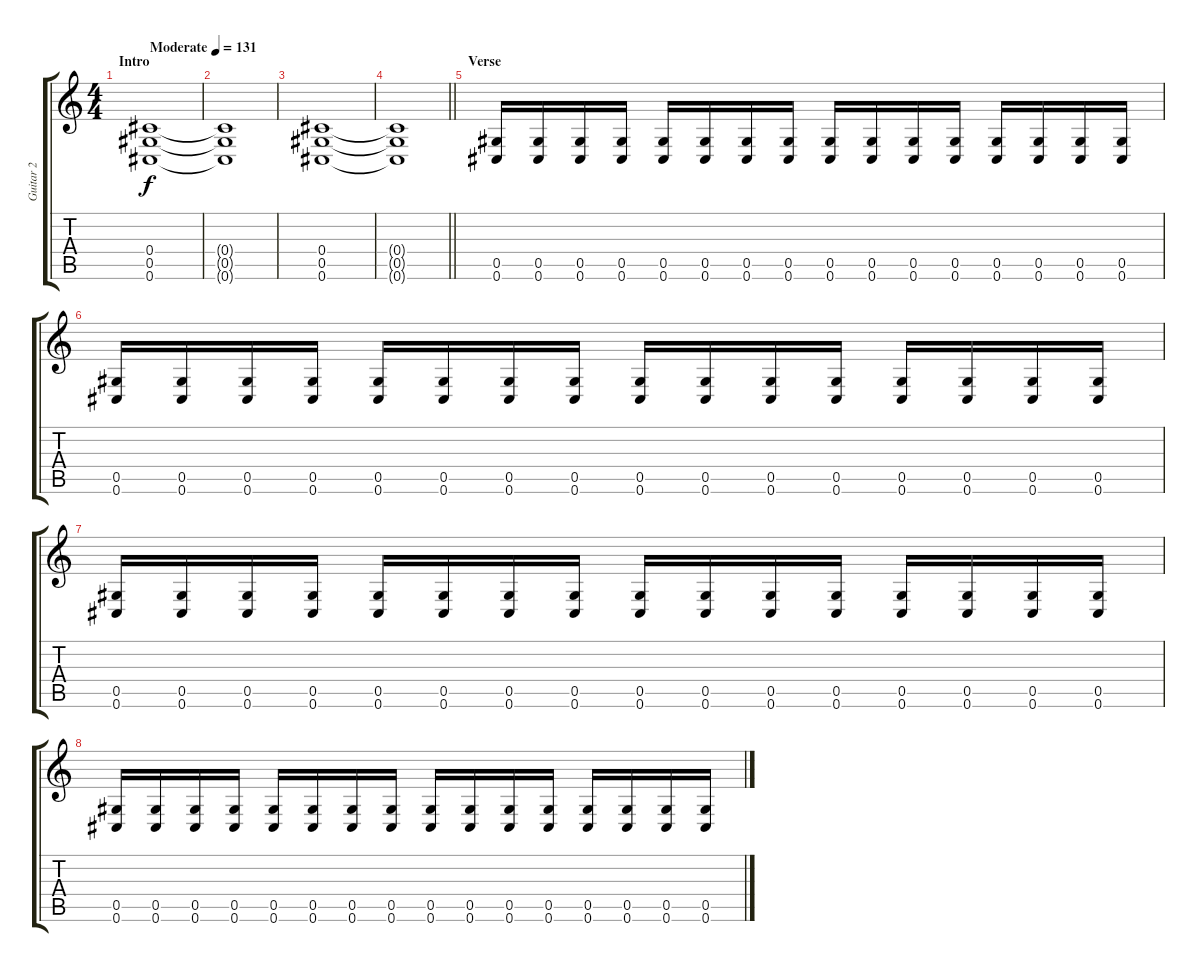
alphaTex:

\track ("Guitar 2" "Guitar 2") {instrument distortionguitar}
\staff {score tabs}
\tuning (Eb4 Bb3 Gb3 Db3 Ab2 Db2) {hide}
\ts (4 4)
\section ("" "Intro")
\tempo (131 "Moderate")
\clef g2
\ks c
(0.4 0.5 0.6).1{dy f instrument distortionguitar} |
(0.4{t} 0.5{t} 0.6{t}).1 |
(0.4 0.5 0.6).1 |
\barLineRight lightlight
(0.4{t} 0.5{t} 0.6{t}).1 |
\section ("" "Verse")
(0.5 0.6).16{volume 9} (0.5 0.6).16 (0.5 0.6).16 (0.5 0.6).16 (0.5 0.6).16 (0.5 0.6).16 (0.5 0.6).16 (0.5 0.6).16 (0.5 0.6).16 (0.5 0.6).16 (0.5 0.6).16 (0.5 0.6).16 (0.5 0.6).16 (0.5 0.6).16 (0.5 0.6).16 (0.5 0.6).16 |
(0.5 0.6).16 (0.5 0.6).16 (0.5 0.6).16 (0.5 0.6).16 (0.5 0.6).16 (0.5 0.6).16 (0.5 0.6).16 (0.5 0.6).16 (0.5 0.6).16 (0.5 0.6).16 (0.5 0.6).16 (0.5 0.6).16 (0.5 0.6).16 (0.5 0.6).16 (0.5 0.6).16 (0.5 0.6).16 |
(0.5 0.6).16 (0.5 0.6).16 (0.5 0.6).16 (0.5 0.6).16 (0.5 0.6).16 (0.5 0.6).16 (0.5 0.6).16 (0.5 0.6).16 (0.5 0.6).16 (0.5 0.6).16 (0.5 0.6).16 (0.5 0.6).16 (0.5 0.6).16 (0.5 0.6).16 (0.5 0.6).16 (0.5 0.6).16 |
(0.5 0.6).16 (0.5 0.6).16 (0.5 0.6).16 (0.5 0.6).16 (0.5 0.6).16 (0.5 0.6).16 (0.5 0.6).16 (0.5 0.6).16 (0.5 0.6).16 (0.5 0.6).16 (0.5 0.6).16 (0.5 0.6).16 (0.5 0.6).16 (0.5 0.6).16 (0.5 0.6).16 (0.5 0.6).16
